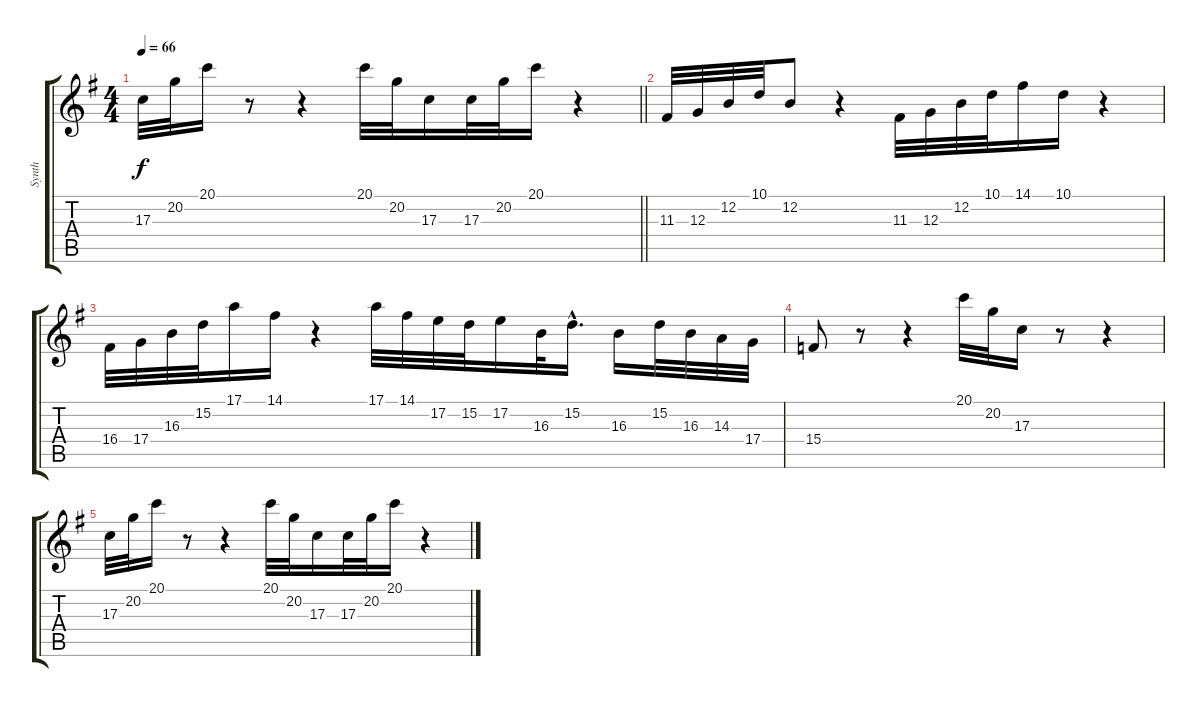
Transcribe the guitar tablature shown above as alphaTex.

\track ("Synth" "Synth") {instrument lead4chiff}
\staff {score tabs}
\tuning (E4 B3 G3 D3 A2 E2) {hide}
\ts (4 4)
\tempo 66
\clef g2
\barLineRight lightlight
\ks g
17.3.32{dy f} 20.2.32 20.1.16 r.8 r.4 20.1.32 20.2.32 17.3.16 17.3.32 20.2.32 20.1.16 r.4 |
11.3.32 12.3.32 12.2.32 10.1.32 12.2.8 r.4 11.3.32 12.3.32 12.2.32 10.1.32 14.1.16 10.1.16 r.4 |
16.4.32{volume 0} 17.4.32 16.3.32 15.2.32 17.1.16 14.1.16 r.4 17.1.32 14.1.32 17.2.32 15.2.32 17.2.16 16.3.32 15.2{hac}.16{d} 16.3.16 15.2.32 16.3.32 14.3.32 17.4.32 |
15.4.8 r.8 r.4 20.1.32 20.2.32 17.3.16 r.8 r.4 |
17.3.32 20.2.32 20.1.16 r.8 r.4 20.1.32 20.2.32 17.3.16 17.3.32 20.2.32 20.1.16 r.4
